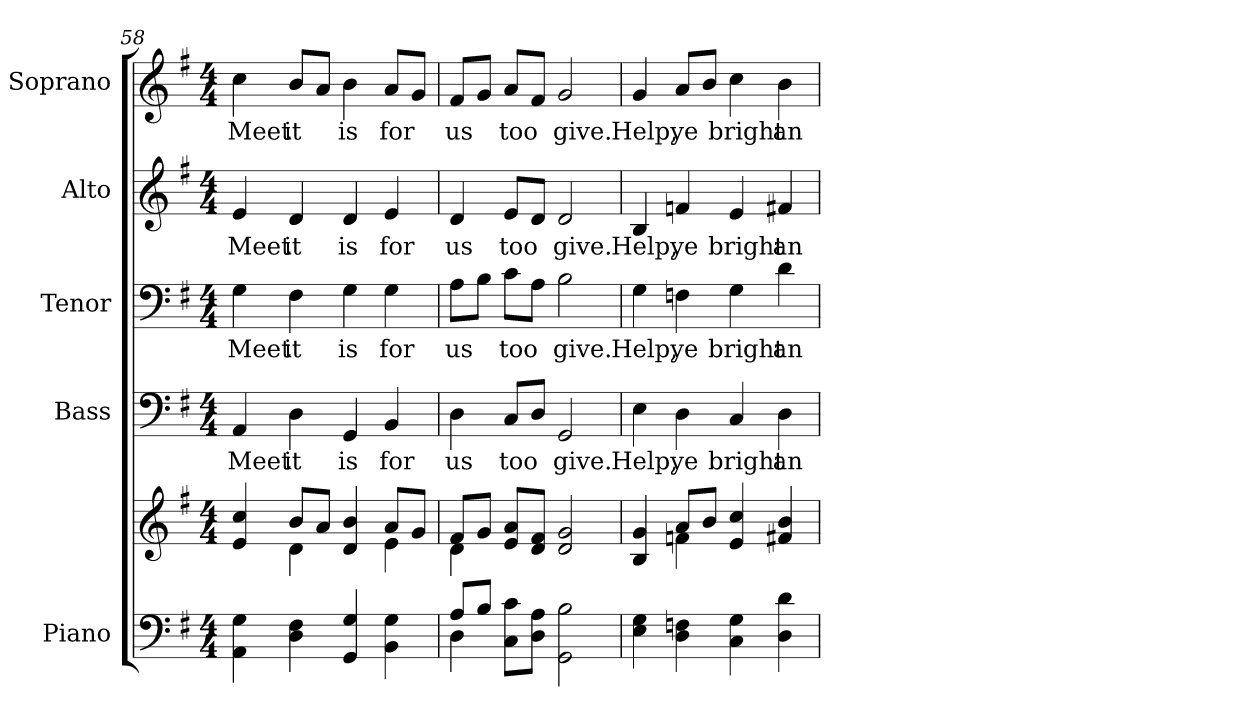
**kern	**kern	**kern	**text	**kern	**text	**kern	**text	**kern	**text
*part5	*part5	*part4	*part4	*part3	*part3	*part2	*part2	*part1	*part1
*staff6	*staff5	*staff4	*staff4	*staff3	*staff3	*staff2	*staff2	*staff1	*staff1
*I"Piano	*	*I"Bass	*	*I"Tenor	*	*I"Alto	*	*I"Soprano	*
*I'Pno.	*	*I'B.	*	*I'T.	*	*I'A.	*	*I'S.	*
*clefF4	*clefG2	*clefF4	*	*clefF4	*	*clefG2	*	*clefG2	*
*k[f#]	*k[f#]	*k[f#]	*	*k[f#]	*	*k[f#]	*	*k[f#]	*
*G:	*G:	*G:	*	*G:	*	*G:	*	*G:	*
*M4/4	*M4/4	*M4/4	*	*M4/4	*	*M4/4	*	*M4/4	*
=58	=58	=58	=58	=58	=58	=58	=58	=58	=58
*	*^	*	*	*	*	*	*	*	*
!	!	!	!	!LO:LY:b:color=#000000	!	!	!	!	!	!
!	!	!	!	!	!	!LO:LY:b:color=#000000	!	!	!	!
!	!	!	!	!	!	!	!	!LO:LY:b:color=#000000	!	!
!	!	!	!	!	!	!	!	!	!	!LO:LY:b:color=#000000
4AAi\ 4Gi	4ei/ 4cci	4ryy	4AAi/	Meet	4Gi\	Meet	4ei/	Meet	4cci\	Meet
!	!	!	!	!LO:LY:b:color=#000000	!	!	!	!	!	!
!	!	!	!	!	!	!LO:LY:b:color=#000000	!	!	!	!
!	!	!	!	!	!	!	!	!LO:LY:b:color=#000000	!	!
!	!	!	!	!	!	!	!	!	!	!LO:LY:b:color=#000000
4Di\ 4F#i	8bi/L	4di\	4Di\	it	4F#i\	it	4di/	it	8bi/L	it
.	8ai/J	.	.	.	.	.	.	.	8ai/J	.
!	!	!	!	!LO:LY:b:color=#000000	!	!	!	!	!	!
!	!	!	!	!	!	!LO:LY:b:color=#000000	!	!	!	!
!	!	!	!	!	!	!	!	!LO:LY:b:color=#000000	!	!
!	!	!	!	!	!	!	!	!	!	!LO:LY:b:color=#000000
4GGi/ 4Gi	4di/ 4bi	4ryy	4GGi/	is	4Gi\	is	4di/	is	4bi\	is
!	!	!	!	!LO:LY:b:color=#000000	!	!	!	!	!	!
!	!	!	!	!	!	!LO:LY:b:color=#000000	!	!	!	!
!	!	!	!	!	!	!	!	!LO:LY:b:color=#000000	!	!
!	!	!	!	!	!	!	!	!	!	!LO:LY:b:color=#000000
4BBi\ 4Gi	8ai/L	4ei\	4BBi/	for	4Gi\	for	4ei/	for	8ai/L	for
.	8gi/J	.	.	.	.	.	.	.	8gi/J	.
!!LO:PB:g=z
=59	=59	=59	=59	=59	=59	=59	=59	=59	=59	=59
*^	*	*	*	*	*	*	*	*	*	*
!	!	!	!	!	!LO:LY:b:color=#000000	!	!	!	!	!	!
!	!	!	!	!	!	!	!LO:LY:b:color=#000000	!	!	!	!
!	!	!	!	!	!	!	!	!	!LO:LY:b:color=#000000	!	!
!	!	!	!	!	!	!	!	!	!	!	!LO:LY:b:color=#000000
8Ai/L	4Di\	8f#i/L	4di\	4Di\	us	8Ai\L	us	4di/	us	8f#i/L	us
8Bi/J	.	8gi/J	.	.	.	8Bi\J	.	.	.	8gi/J	.
!	!	!	!	!	!LO:LY:b:color=#000000	!	!	!	!	!	!
!	!	!	!	!	!	!	!LO:LY:b:color=#000000	!	!	!	!
!	!	!	!	!	!	!	!	!	!LO:LY:b:color=#000000	!	!
!	!	!	!	!	!	!	!	!	!	!	!LO:LY:b:color=#000000
8Ci\ 8ciL	4ryy	8ei/ 8aiL	4ryy	8Ci/L	too	8ci\L	too	8ei/L	too	8ai/L	too
8Di\ 8AiJ	.	8di/ 8f#iJ	.	8Di/J	.	8Ai\J	.	8di/J	.	8f#i/J	.
!	!	!	!	!	!LO:LY:b:color=#000000	!	!	!	!	!	!
!	!	!	!	!	!	!	!LO:LY:b:color=#000000	!	!	!	!
!	!	!	!	!	!	!	!	!	!LO:LY:b:color=#000000	!	!
!	!	!	!	!	!	!	!	!	!	!	!LO:LY:b:color=#000000
2GGi\ 2Bi	2ryy	2di/ 2gi	2ryy	2GGi/	give.	2Bi\	give.	2di/	give.	2gi/	give.
*v	*v	*	*	*	*	*	*	*	*	*	*
=60	=60	=60	=60	=60	=60	=60	=60	=60	=60	=60
*^	*	*	*	*	*	*	*	*	*	*
!	!	!	!	!	!LO:LY:b:color=#000000	!	!	!	!	!	!
*v	*v	*	*	*	*	*	*	*	*	*	*
*^	*	*	*	*	*	*	*	*	*	*
!	!	!	!	!	!	!	!LO:LY:b:color=#000000	!	!	!	!
*v	*v	*	*	*	*	*	*	*	*	*	*
*^	*	*	*	*	*	*	*	*	*	*
!	!	!	!	!	!	!	!	!	!LO:LY:b:color=#000000	!	!
*v	*v	*	*	*	*	*	*	*	*	*	*
*^	*	*	*	*	*	*	*	*	*	*
!	!	!	!	!	!	!	!	!	!	!	!LO:LY:b:color=#000000
*v	*v	*	*	*	*	*	*	*	*	*	*
4Ei\ 4Gi	4Bi/ 4gi	4ryy	4Ei\	Help,	4Gi\	Help,	4Bi/	Help,	4gi/	Help,
!	!	!	!	!LO:LY:b:color=#000000	!	!	!	!	!	!
!	!	!	!	!	!	!LO:LY:b:color=#000000	!	!	!	!
!	!	!	!	!	!	!	!	!LO:LY:b:color=#000000	!	!
!	!	!	!	!	!	!	!	!	!	!LO:LY:b:color=#000000
4Di\ 4Fni	8ai/L	4fni\	4Di\	ye	4Fni\	ye	4fni/	ye	8ai/L	ye
.	8bi/J	.	.	.	.	.	.	.	8bi/J	.
!	!	!	!	!LO:LY:b:color=#000000	!	!	!	!	!	!
!	!	!	!	!	!	!LO:LY:b:color=#000000	!	!	!	!
!	!	!	!	!	!	!	!	!LO:LY:b:color=#000000	!	!
!	!	!	!	!	!	!	!	!	!	!LO:LY:b:color=#000000
4Ci\ 4Gi	4ei/ 4cci	2ryy	4Ci/	bright	4Gi\	bright	4ei/	bright	4cci\	bright
!	!	!	!	!LO:LY:b:color=#000000	!	!	!	!	!	!
!	!	!	!	!	!	!LO:LY:b:color=#000000	!	!	!	!
!	!	!	!	!	!	!	!	!LO:LY:b:color=#000000	!	!
!	!	!	!	!	!	!	!	!	!	!LO:LY:b:color=#000000
4Di\ 4di	4f#Xi/ 4bi	.	4Di\	an-	4di\	an-	4f#Xi/	an-	4bi\	an-
*	*v	*v	*	*	*	*	*	*	*	*
=	=	=	=	=	=	=	=	=	=
*-	*-	*-	*-	*-	*-	*-	*-	*-	*-
